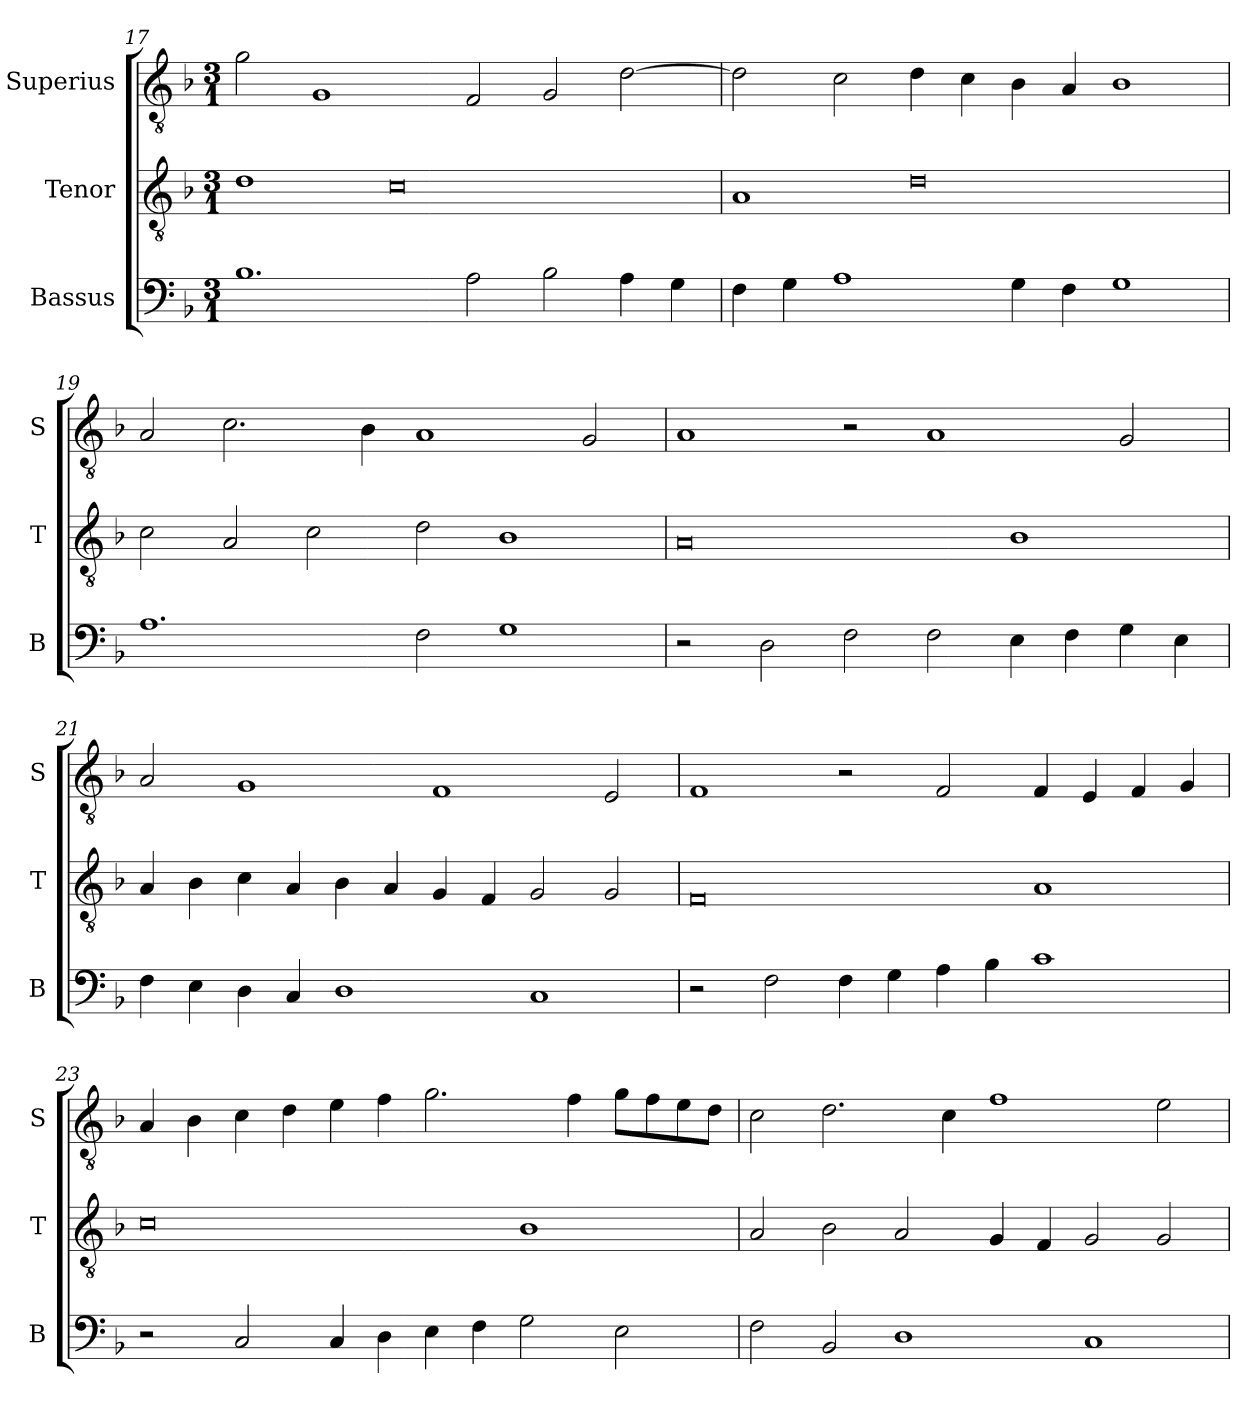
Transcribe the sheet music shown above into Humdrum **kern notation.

**kern	**kern	**kern
*part3	*part2	*part1
*staff3	*staff2	*staff1
*I"Bassus	*I"Tenor	*I"Superius
*I'B	*I'T	*I'S
*clefF4	*clefGv2	*clefGv2
*k[b-]	*k[b-]	*k[b-]
*F:	*F:	*F:
*M3/1	*M3/1	*M3/1
=17	=17	=17
1.B-	1d	2g
.	.	1G
.	0c	.
2A	.	2F
2B-	.	2G
4A	.	[2d
4G	.	.
=18	=18	=18
4F	1A	2d]
4G	.	.
1A	.	2c
.	0d	4d
.	.	4c
4G	.	4B-
4F	.	4A
1G	.	1B-
=19	=19	=19
1.A	2c	2A
.	2A	2.c
.	2c	.
.	.	4B-
2F	2d	1A
1G	1B-	.
.	.	2G
=20	=20	=20
2r	0A	1A
2D	.	.
2F	.	2r
2F	.	1A
4E	1B-	.
4F	.	.
4G	.	2G
4E	.	.
=21	=21	=21
4F	4A	2A
4E	4B-	.
4D	4c	1G
4C	4A	.
1D	4B-	.
.	4A	.
.	4G	1F
.	4F	.
1C	2G	.
.	2G	2E
=22	=22	=22
2r	0F	1F
2F	.	.
4F	.	2r
4G	.	.
4A	.	2F
4B-	.	.
1c	1A	4F
.	.	4E
.	.	4F
.	.	4G
=23	=23	=23
2r	0c	4A
.	.	4B-
2C	.	4c
.	.	4d
4C	.	4e
4D	.	4f
4E	.	2.g
4F	.	.
2G	1B-	.
.	.	4f
2E	.	8gL
.	.	8f
.	.	8e
.	.	8dJ
=24	=24	=24
2F	2A	2c
2BB-	2B-	2.d
1D	2A	.
.	.	4c
.	4G	1f
.	4F	.
1C	2G	.
.	2G	2e
=	=	=
*-	*-	*-
